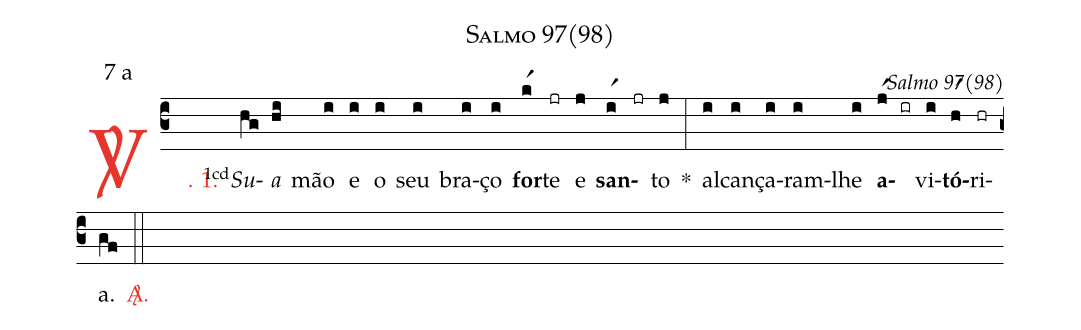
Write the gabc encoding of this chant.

name: Salmo 97(98);
mode: 7;
mode-differentia: a;
commentary: Salmo 97(98);
%%
(c3)

<c><sp>V/</sp>. 1.</c>() <v>\VSup{1cd}</v><i>Su</i>(hg)<i>a</i>(hi) mão(i) e(i) o(i) seu(i) bra(i)ço(i) <b>for</b>(kr1)te(jr) e(j) <b>san</b>(ir1)(jr)to(j) *(:) al(i)can(i)ça(i)ram-(i)lhe(i) <b>a</b>(jr1)(ir) vi(i)<b>tó</b>(hr1)ri(hr)a.(gf)


<c><sp>A/</sp>.</c>(::)
